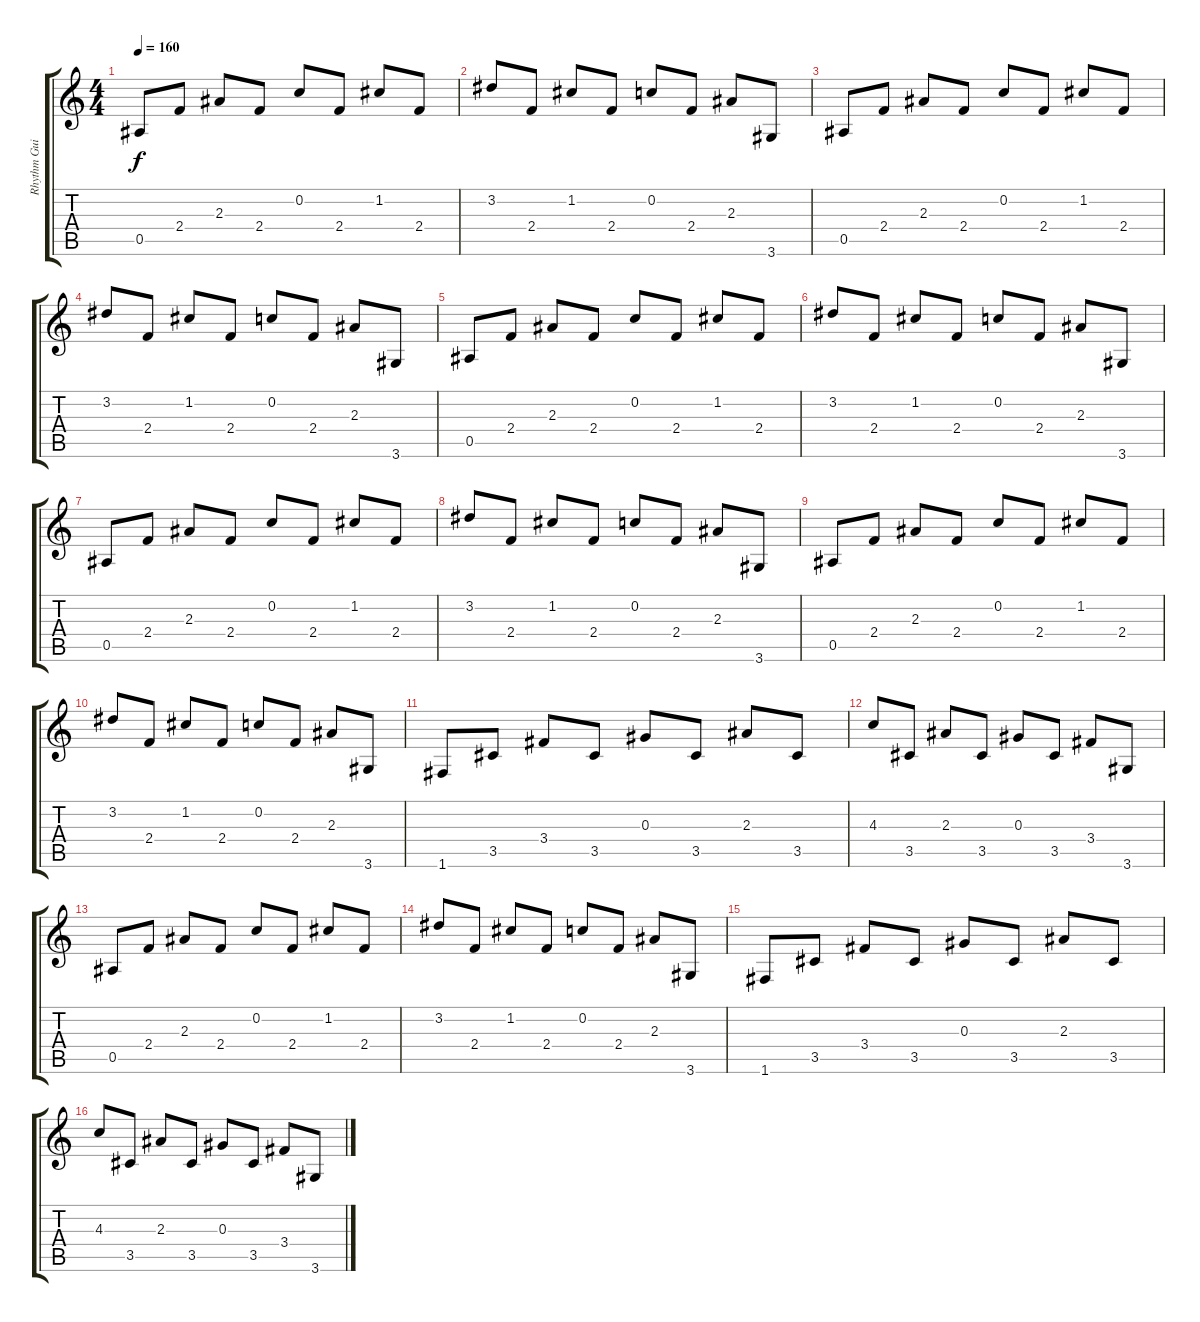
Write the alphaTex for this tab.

\track ("Rhythm Guitar 2" "Rhythm Gui") {instrument overdrivenguitar}
\staff {score tabs}
\tuning (F4 C4 Ab3 Eb3 Bb2 F2) {hide}
\ts (4 4)
\section ("" "")
\tempo 160
\clef g2
\ks c
0.5.8{dy f instrument overdrivenguitar} 2.4.8 2.3.8 2.4.8 0.2.8 2.4.8 1.2.8 2.4.8 |
3.2.8 2.4.8 1.2.8 2.4.8 0.2.8 2.4.8 2.3.8 3.6.8 |
0.5.8 2.4.8 2.3.8 2.4.8 0.2.8 2.4.8 1.2.8 2.4.8 |
3.2.8 2.4.8 1.2.8 2.4.8 0.2.8 2.4.8 2.3.8 3.6.8 |
0.5.8 2.4.8 2.3.8 2.4.8 0.2.8 2.4.8 1.2.8 2.4.8 |
3.2.8 2.4.8 1.2.8 2.4.8 0.2.8 2.4.8 2.3.8 3.6.8 |
0.5.8 2.4.8 2.3.8 2.4.8 0.2.8 2.4.8 1.2.8 2.4.8 |
3.2.8 2.4.8 1.2.8 2.4.8 0.2.8 2.4.8 2.3.8 3.6.8 |
\section ("" "")
0.5.8 2.4.8 2.3.8 2.4.8 0.2.8 2.4.8 1.2.8 2.4.8 |
3.2.8 2.4.8 1.2.8 2.4.8 0.2.8 2.4.8 2.3.8 3.6.8 |
1.6.8 3.5.8 3.4.8 3.5.8 0.3.8 3.5.8 2.3.8 3.5.8 |
4.3.8 3.5.8 2.3.8 3.5.8 0.3.8 3.5.8 3.4.8 3.6.8 |
0.5.8 2.4.8 2.3.8 2.4.8 0.2.8 2.4.8 1.2.8 2.4.8 |
3.2.8 2.4.8 1.2.8 2.4.8 0.2.8 2.4.8 2.3.8 3.6.8 |
1.6.8 3.5.8 3.4.8 3.5.8 0.3.8 3.5.8 2.3.8 3.5.8 |
4.3.8 3.5.8 2.3.8 3.5.8 0.3.8 3.5.8 3.4.8 3.6.8
